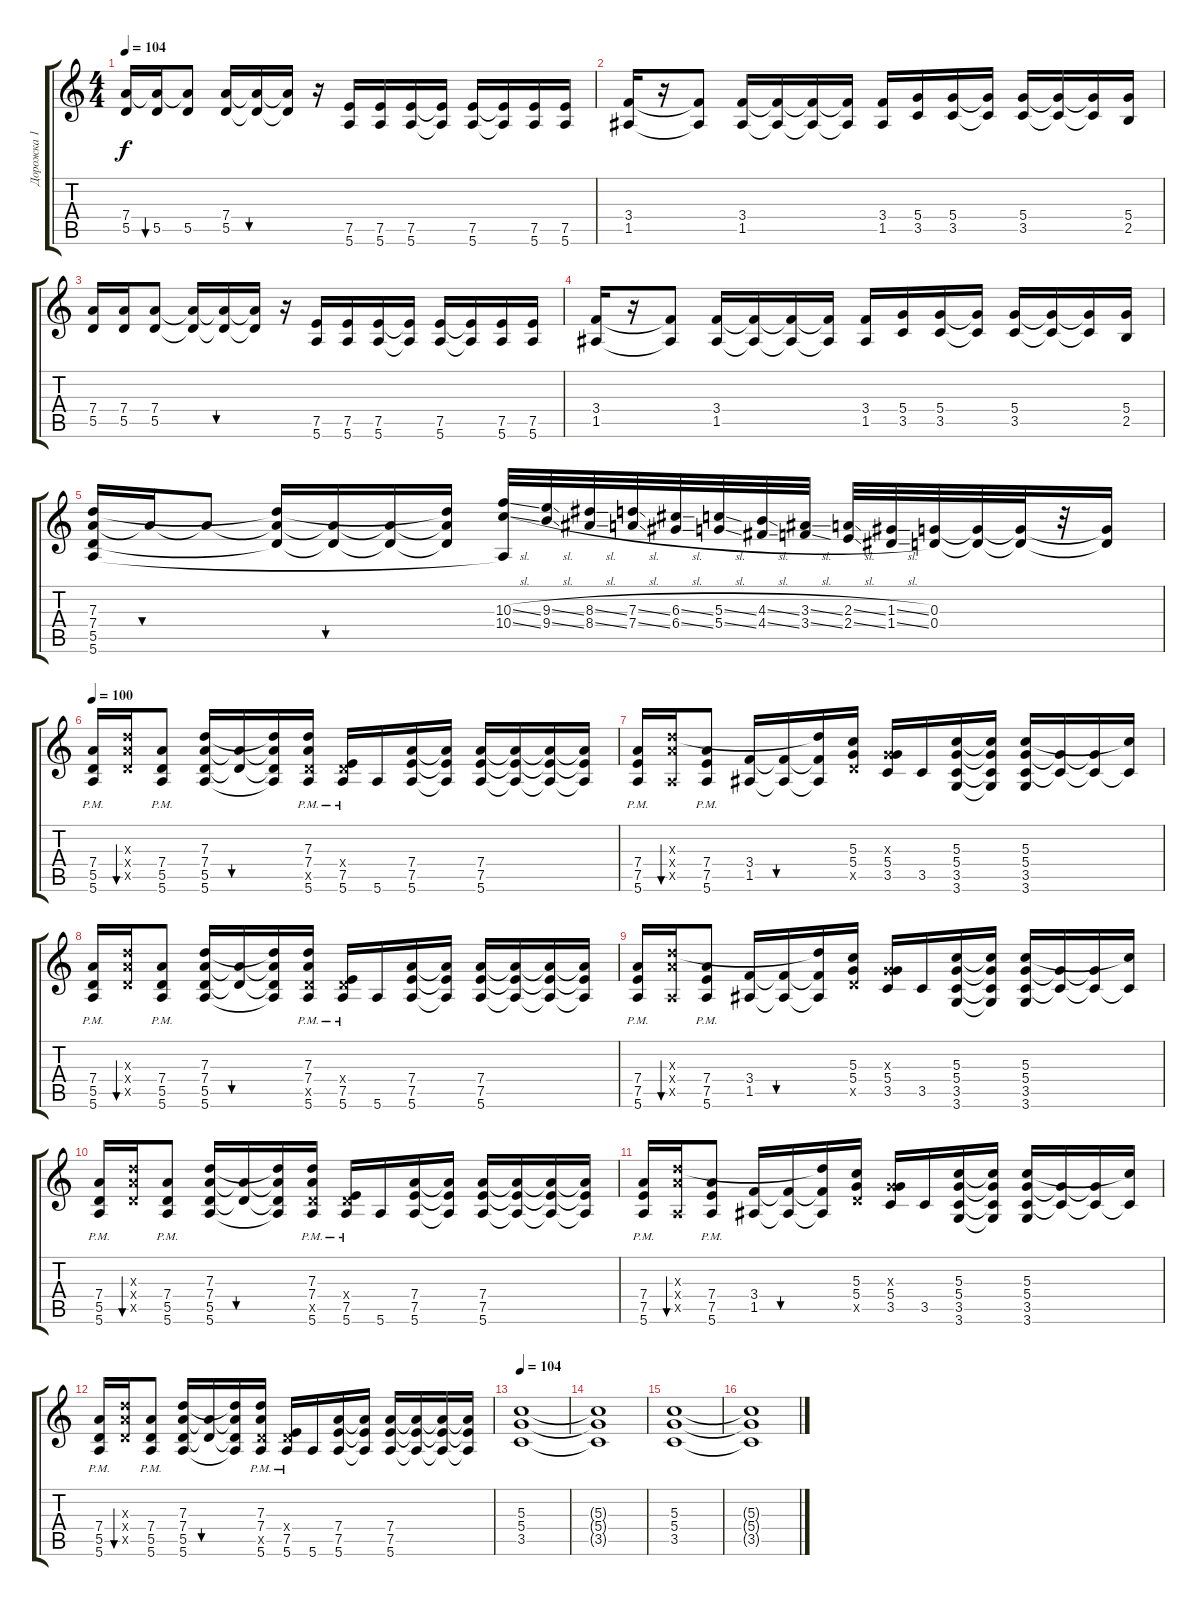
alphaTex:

\track ("Дорожка 1" "Дорожка 1") {instrument acousticguitarsteel}
\staff {score tabs}
\tuning (E4 B3 G3 D3 A2 E2) {hide}
\ts (4 4)
\tempo 104
\clef g2
\ks c
(7.4 5.5).16{dy f} (7.4{t} 5.5).16{bu 120} (7.4{t} 5.5).8 (7.4 5.5).16 (7.4{t} 5.5{t}).16{bu 120} (7.4{t} 5.5{t}).16 r.16 (7.5 5.6).16 (7.5 5.6).16 (7.5 5.6).16 (7.5{t} 5.6{t}).16 (7.5 5.6).16 (7.5{t} 5.6{t}).16 (7.5 5.6).16 (7.5 5.6).16 |
(3.4 1.5).16 r.16 (3.4{t} 1.5{t}).8 (3.4 1.5).16 (3.4{t} 1.5{t}).16 (3.4{t} 1.5{t}).16 (3.4{t} 1.5{t}).16 (3.4 1.5).16 (5.4 3.5).16 (5.4 3.5).16 (5.4{t} 3.5{t}).16 (5.4 3.5).16 (5.4{t} 3.5{t}).16 (5.4{t} 3.5{t}).16 (5.4 2.5).16 |
(7.4 5.5).16 (7.4 5.5).16 (7.4 5.5).8 (7.4{t} 5.5{t}).16 (7.4{t} 5.5{t}).16{bu 120} (7.4{t} 5.5{t}).16 r.16 (7.5 5.6).16 (7.5 5.6).16 (7.5 5.6).16 (7.5{t} 5.6{t}).16 (7.5 5.6).16 (7.5{t} 5.6{t}).16 (7.5 5.6).16 (7.5 5.6).16 |
(3.4 1.5).16 r.16 (3.4{t} 1.5{t}).8 (3.4 1.5).16 (3.4{t} 1.5{t}).16 (3.4{t} 1.5{t}).16 (3.4{t} 1.5{t}).16 (3.4 1.5).16 (5.4 3.5).16 (5.4 3.5).16 (5.4{t} 3.5{t}).16 (5.4 3.5).16 (5.4{t} 3.5{t}).16 (5.4{t} 3.5{t}).16 (5.4 2.5).16 |
(7.3 7.4 5.5 5.6).16 7.4{t}.16{bu 120} 7.4{t}.8 (7.3{t} 7.4{t} 5.5{t}).16 (7.4{t} 5.5{t}).16{bu 120} (7.4{t} 5.5{t}).16 (7.3{t} 7.4{t} 5.5{t}).16 (10.3{sl} 10.4{sl} 5.6{t}).32 (9.3{sl} 9.4{sl}).32 (8.3{sl} 8.4{sl}).32 (7.3{sl} 7.4{sl}).32 (6.3{sl} 6.4{sl}).32 (5.3{sl} 5.4{sl}).32 (4.3{sl} 4.4{sl}).32 (3.3{sl} 3.4{sl}).32 (2.3{sl} 2.4{sl}).32 (1.3{sl} 1.4{sl}).32 (0.3 0.4).32 (0.3{t} 0.4{t}).32 (0.3{t} 0.4{t}).32 r.32 (0.3{t} 0.4{t}).16 |
\tempo 100
(7.4{pm} 5.5 5.6{pm}).16{volume 5 instrument overdrivenguitar} (7.3{x} 7.4{x} 5.5{x}).16{bu 120} (7.4{pm} 5.5 5.6{pm}).8 (7.3 7.4 5.5 5.6).16 (7.4{t} 5.5{t}).16{bu 120} (7.3{t} 7.4{t} 5.5{t} 5.6{t}).16 (7.3 7.4 5.5{x} 5.6{pm}).16 (0.4{x} 7.5 5.6{pm}).16 5.6.16 (7.4 7.5 5.6).16 (7.4{t} 7.5{t} 5.6{t}).16 (7.4 7.5 5.6).16 (7.4{t} 7.5{t} 5.6{t}).16 (7.4{t} 7.5{t} 5.6{t}).16 (7.4{t} 7.5{t} 5.6{t}).16 |
(7.4{pm} 7.5 5.6).16 (7.3{x} 7.4{x} 0.5{x}).16{bu 120} (7.4{pm} 7.5 5.6).8 (3.4 1.5).16 (3.4{t} 1.5{t}).16{bu 120} (7.3{t} 3.4{t} 1.5{t}).16 (5.3 5.4 5.5{x}).16 (0.3{x} 5.4 3.5).16 3.5.16 (5.3 5.4 3.5 3.6).16 (5.3{t} 5.4{t} 3.5{t} 3.6{t}).16 (5.3 5.4 3.5 3.6).16 (5.4{t} 3.5{t}).16 (5.4{t} 3.5{t}).16 (5.3{t} 3.5{t}).16 |
(7.4{pm} 5.5 5.6{pm}).16 (7.3{x} 7.4{x} 5.5{x}).16{bu 120} (7.4{pm} 5.5 5.6{pm}).8 (7.3 7.4 5.5 5.6).16 (7.4{t} 5.5{t}).16{bu 120} (7.3{t} 7.4{t} 5.5{t} 5.6{t}).16 (7.3 7.4 5.5{x} 5.6{pm}).16 (0.4{x} 7.5 5.6{pm}).16 5.6.16 (7.4 7.5 5.6).16 (7.4{t} 7.5{t} 5.6{t}).16 (7.4 7.5 5.6).16 (7.4{t} 7.5{t} 5.6{t}).16 (7.4{t} 7.5{t} 5.6{t}).16 (7.4{t} 7.5{t} 5.6{t}).16 |
(7.4{pm} 7.5 5.6).16 (7.3{x} 7.4{x} 0.5{x}).16{bu 120} (7.4{pm} 7.5 5.6).8 (3.4 1.5).16 (3.4{t} 1.5{t}).16{bu 120} (7.3{t} 3.4{t} 1.5{t}).16 (5.3 5.4 5.5{x}).16 (0.3{x} 5.4 3.5).16 3.5.16 (5.3 5.4 3.5 3.6).16 (5.3{t} 5.4{t} 3.5{t} 3.6{t}).16 (5.3 5.4 3.5 3.6).16 (5.4{t} 3.5{t}).16 (5.4{t} 3.5{t}).16 (5.3{t} 3.5{t}).16 |
(7.4{pm} 5.5 5.6{pm}).16 (7.3{x} 7.4{x} 5.5{x}).16{bu 120} (7.4{pm} 5.5 5.6{pm}).8 (7.3 7.4 5.5 5.6).16 (7.4{t} 5.5{t}).16{bu 120} (7.3{t} 7.4{t} 5.5{t} 5.6{t}).16 (7.3 7.4 5.5{x} 5.6{pm}).16 (0.4{x} 7.5 5.6{pm}).16 5.6.16 (7.4 7.5 5.6).16 (7.4{t} 7.5{t} 5.6{t}).16 (7.4 7.5 5.6).16 (7.4{t} 7.5{t} 5.6{t}).16 (7.4{t} 7.5{t} 5.6{t}).16 (7.4{t} 7.5{t} 5.6{t}).16 |
(7.4{pm} 7.5 5.6).16 (7.3{x} 7.4{x} 0.5{x}).16{bu 120} (7.4{pm} 7.5 5.6).8 (3.4 1.5).16 (3.4{t} 1.5{t}).16{bu 120} (7.3{t} 3.4{t} 1.5{t}).16 (5.3 5.4 5.5{x}).16 (0.3{x} 5.4 3.5).16 3.5.16 (5.3 5.4 3.5 3.6).16 (5.3{t} 5.4{t} 3.5{t} 3.6{t}).16 (5.3 5.4 3.5 3.6).16 (5.4{t} 3.5{t}).16 (5.4{t} 3.5{t}).16 (5.3{t} 3.5{t}).16 |
(7.4{pm} 5.5 5.6{pm}).16 (7.3{x} 7.4{x} 5.5{x}).16{bu 120} (7.4{pm} 5.5 5.6{pm}).8 (7.3 7.4 5.5 5.6).16 (7.4{t} 5.5{t}).16{bu 120} (7.3{t} 7.4{t} 5.5{t} 5.6{t}).16 (7.3 7.4 5.5{x} 5.6{pm}).16 (0.4{x} 7.5 5.6{pm}).16 5.6.16 (7.4 7.5 5.6).16 (7.4{t} 7.5{t} 5.6{t}).16 (7.4 7.5 5.6).16 (7.4{t} 7.5{t} 5.6{t}).16 (7.4{t} 7.5{t} 5.6{t}).16 (7.4{t} 7.5{t} 5.6{t}).16 |
\tempo 104
(5.3 5.4 3.5).1 |
(5.3{t} 5.4{t} 3.5{t}).1 |
(5.3 5.4 3.5).1{volume 11} |
(5.3{t} 5.4{t} 3.5{t}).1
